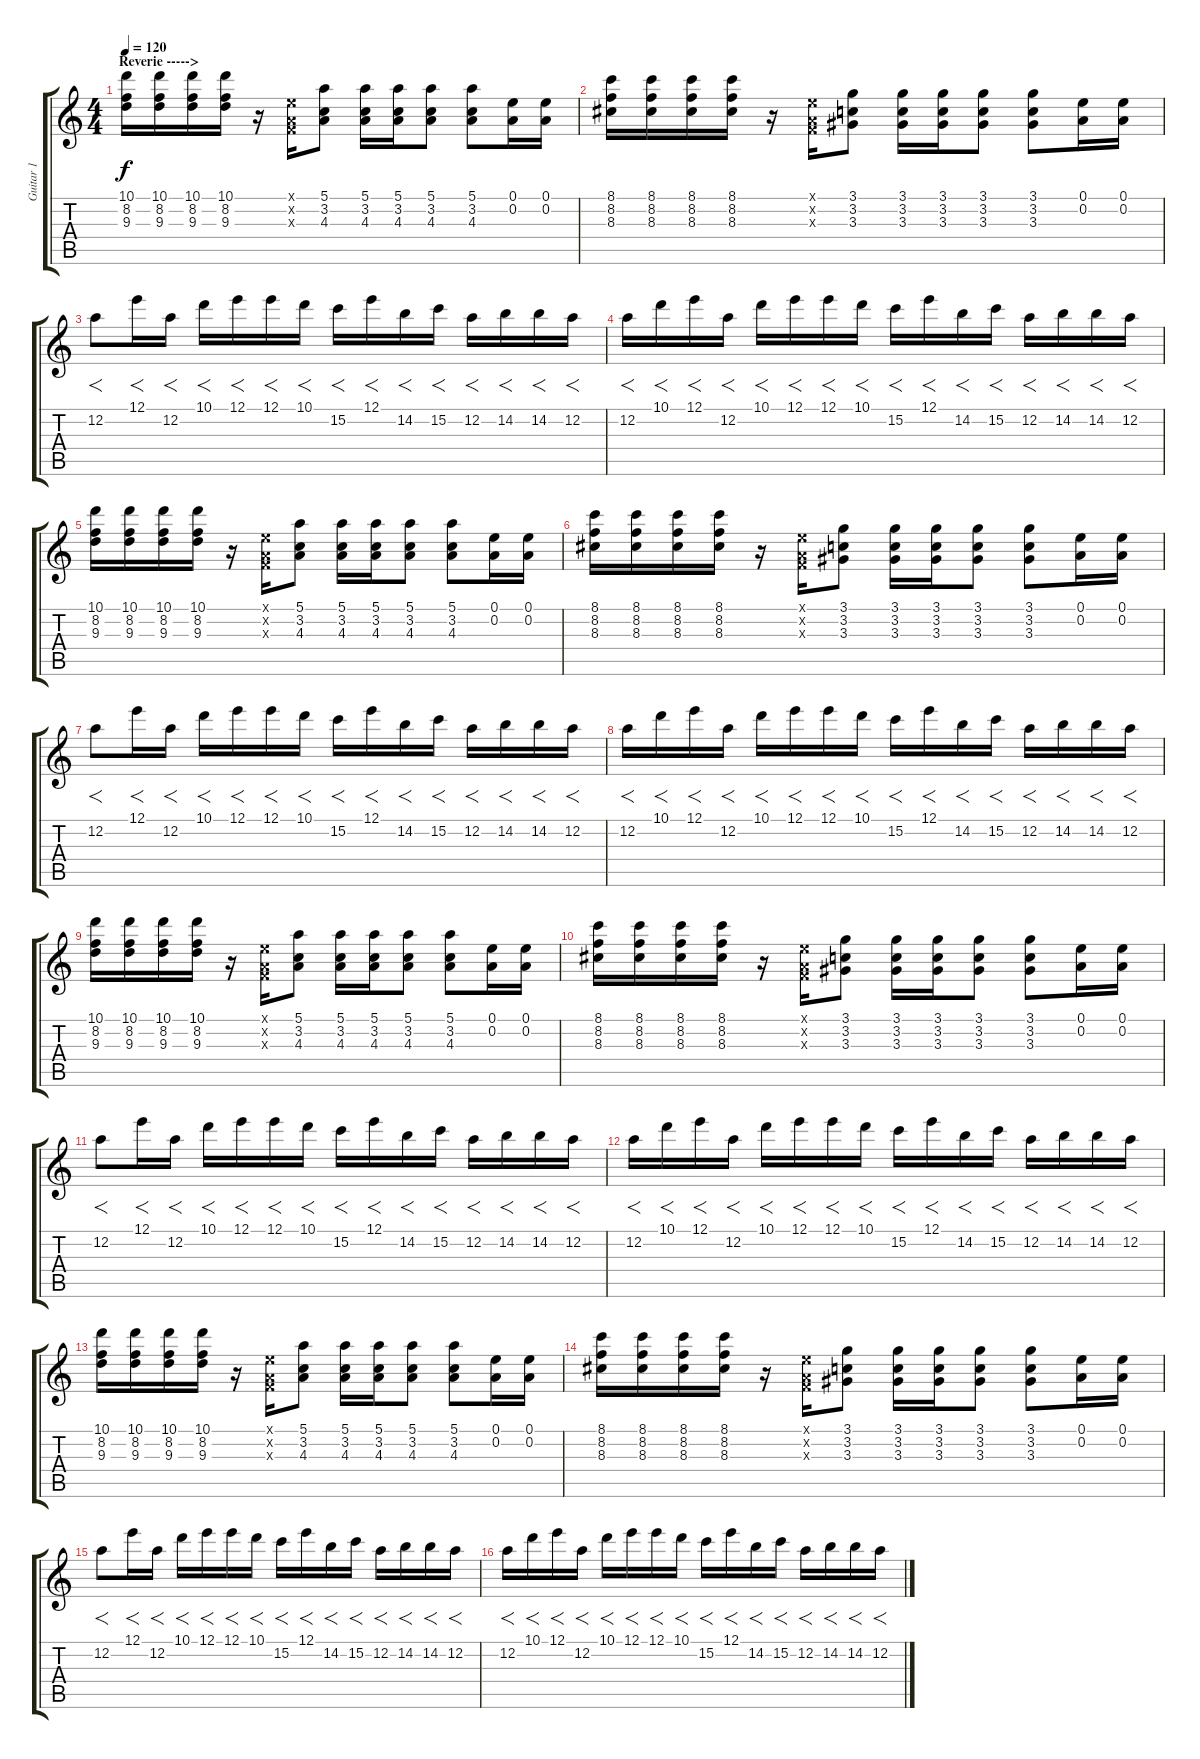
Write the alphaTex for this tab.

\track ("Guitar 1" "Guitar 1") {instrument distortionguitar}
\staff {score tabs}
\tuning (E4 A3 F3 D3 A2 D2) {hide}
\ts (4 4)
\section ("" "Reverie ----->")
\tempo 120
\tempo 90
\tempo 120
\clef g2
\ks c
(10.1 8.2 9.3).16{dy f instrument electricguitarclean} (10.1 8.2 9.3).16 (10.1 8.2 9.3).16 (10.1 8.2 9.3).16 r.16 (0.1{x} 0.2{x} 0.3{x}).16 (5.1 3.2 4.3).8 (5.1 3.2 4.3).16 (5.1 3.2 4.3).16 (5.1 3.2 4.3).8 (5.1 3.2 4.3).8 (0.1 0.2).16 (0.1 0.2).16 |
(8.1 8.2 8.3).16 (8.1 8.2 8.3).16 (8.1 8.2 8.3).16 (8.1 8.2 8.3).16 r.16 (0.1{x} 0.2{x} 0.3{x}).16 (3.1 3.2 3.3).8 (3.1 3.2 3.3).16 (3.1 3.2 3.3).16 (3.1 3.2 3.3).8 (3.1 3.2 3.3).8 (0.1 0.2).16 (0.1 0.2).16 |
12.2.8{f balance 0} 12.1.16{f} 12.2.16{f} 10.1.16{f} 12.1.16{f} 12.1.16{f} 10.1.16{f} 15.2.16{f} 12.1.16{f} 14.2.16{f} 15.2.16{f} 12.2.16{f} 14.2.16{f} 14.2.16{f} 12.2.16{f} |
12.2.16{f balance 16} 10.1.16{f} 12.1.16{f} 12.2.16{f} 10.1.16{f} 12.1.16{f} 12.1.16{f} 10.1.16{f} 15.2.16{f} 12.1.16{f} 14.2.16{f} 15.2.16{f} 12.2.16{f} 14.2.16{f} 14.2.16{f} 12.2.16{f} |
(10.1 8.2 9.3).16{balance 8} (10.1 8.2 9.3).16 (10.1 8.2 9.3).16 (10.1 8.2 9.3).16 r.16 (0.1{x} 0.2{x} 0.3{x}).16 (5.1 3.2 4.3).8 (5.1 3.2 4.3).16 (5.1 3.2 4.3).16 (5.1 3.2 4.3).8 (5.1 3.2 4.3).8 (0.1 0.2).16 (0.1 0.2).16 |
(8.1 8.2 8.3).16 (8.1 8.2 8.3).16 (8.1 8.2 8.3).16 (8.1 8.2 8.3).16 r.16 (0.1{x} 0.2{x} 0.3{x}).16 (3.1 3.2 3.3).8 (3.1 3.2 3.3).16 (3.1 3.2 3.3).16 (3.1 3.2 3.3).8 (3.1 3.2 3.3).8 (0.1 0.2).16 (0.1 0.2).16 |
12.2.8{f balance 0} 12.1.16{f} 12.2.16{f} 10.1.16{f} 12.1.16{f} 12.1.16{f} 10.1.16{f} 15.2.16{f} 12.1.16{f} 14.2.16{f} 15.2.16{f} 12.2.16{f} 14.2.16{f} 14.2.16{f} 12.2.16{f} |
12.2.16{f balance 16} 10.1.16{f} 12.1.16{f} 12.2.16{f} 10.1.16{f} 12.1.16{f} 12.1.16{f} 10.1.16{f} 15.2.16{f} 12.1.16{f} 14.2.16{f} 15.2.16{f} 12.2.16{f} 14.2.16{f} 14.2.16{f} 12.2.16{f} |
(10.1 8.2 9.3).16{balance 8} (10.1 8.2 9.3).16 (10.1 8.2 9.3).16 (10.1 8.2 9.3).16 r.16 (0.1{x} 0.2{x} 0.3{x}).16 (5.1 3.2 4.3).8 (5.1 3.2 4.3).16 (5.1 3.2 4.3).16 (5.1 3.2 4.3).8 (5.1 3.2 4.3).8 (0.1 0.2).16 (0.1 0.2).16 |
(8.1 8.2 8.3).16 (8.1 8.2 8.3).16 (8.1 8.2 8.3).16 (8.1 8.2 8.3).16 r.16 (0.1{x} 0.2{x} 0.3{x}).16 (3.1 3.2 3.3).8 (3.1 3.2 3.3).16 (3.1 3.2 3.3).16 (3.1 3.2 3.3).8 (3.1 3.2 3.3).8 (0.1 0.2).16 (0.1 0.2).16 |
12.2.8{f balance 0} 12.1.16{f} 12.2.16{f} 10.1.16{f} 12.1.16{f} 12.1.16{f} 10.1.16{f} 15.2.16{f} 12.1.16{f} 14.2.16{f} 15.2.16{f} 12.2.16{f} 14.2.16{f} 14.2.16{f} 12.2.16{f} |
12.2.16{f balance 16} 10.1.16{f} 12.1.16{f} 12.2.16{f} 10.1.16{f} 12.1.16{f} 12.1.16{f} 10.1.16{f} 15.2.16{f} 12.1.16{f} 14.2.16{f} 15.2.16{f} 12.2.16{f} 14.2.16{f} 14.2.16{f} 12.2.16{f} |
(10.1 8.2 9.3).16{balance 8} (10.1 8.2 9.3).16 (10.1 8.2 9.3).16 (10.1 8.2 9.3).16 r.16 (0.1{x} 0.2{x} 0.3{x}).16 (5.1 3.2 4.3).8 (5.1 3.2 4.3).16 (5.1 3.2 4.3).16 (5.1 3.2 4.3).8 (5.1 3.2 4.3).8 (0.1 0.2).16 (0.1 0.2).16 |
(8.1 8.2 8.3).16 (8.1 8.2 8.3).16 (8.1 8.2 8.3).16 (8.1 8.2 8.3).16 r.16 (0.1{x} 0.2{x} 0.3{x}).16 (3.1 3.2 3.3).8 (3.1 3.2 3.3).16 (3.1 3.2 3.3).16 (3.1 3.2 3.3).8 (3.1 3.2 3.3).8 (0.1 0.2).16 (0.1 0.2).16 |
12.2.8{f balance 0} 12.1.16{f} 12.2.16{f} 10.1.16{f} 12.1.16{f} 12.1.16{f} 10.1.16{f} 15.2.16{f} 12.1.16{f} 14.2.16{f} 15.2.16{f} 12.2.16{f} 14.2.16{f} 14.2.16{f} 12.2.16{f} |
12.2.16{f balance 16} 10.1.16{f} 12.1.16{f} 12.2.16{f} 10.1.16{f} 12.1.16{f} 12.1.16{f} 10.1.16{f} 15.2.16{f} 12.1.16{f} 14.2.16{f} 15.2.16{f} 12.2.16{f} 14.2.16{f} 14.2.16{f} 12.2.16{f}
